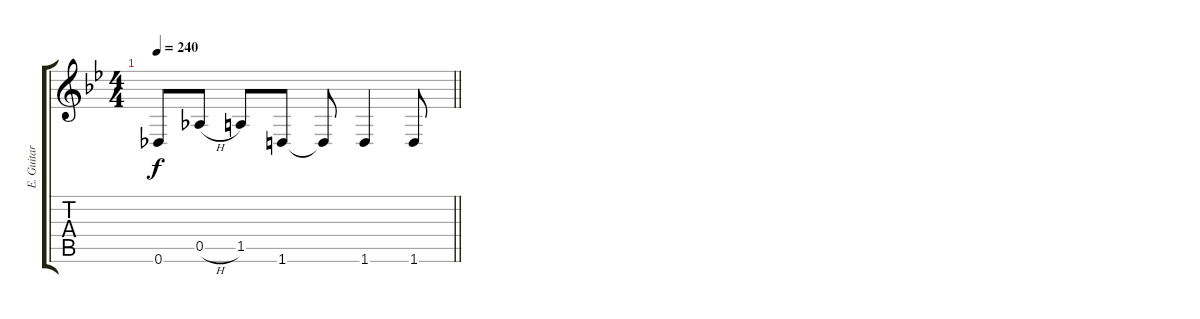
\track ("E. Guitar I" "E. Guitar ") {instrument distortionguitar}
\staff {score tabs}
\tuning (Eb4 Bb3 Gb3 Db3 Ab2 Db2) {hide}
\ts (4 4)
\tempo 240
\clef g2
\barLineRight lightlight
\ks bb
0.6.8{dy f} 0.5{h}.8 1.5.8 1.6.8 1.6{t}.8 1.6.4 1.6.8
